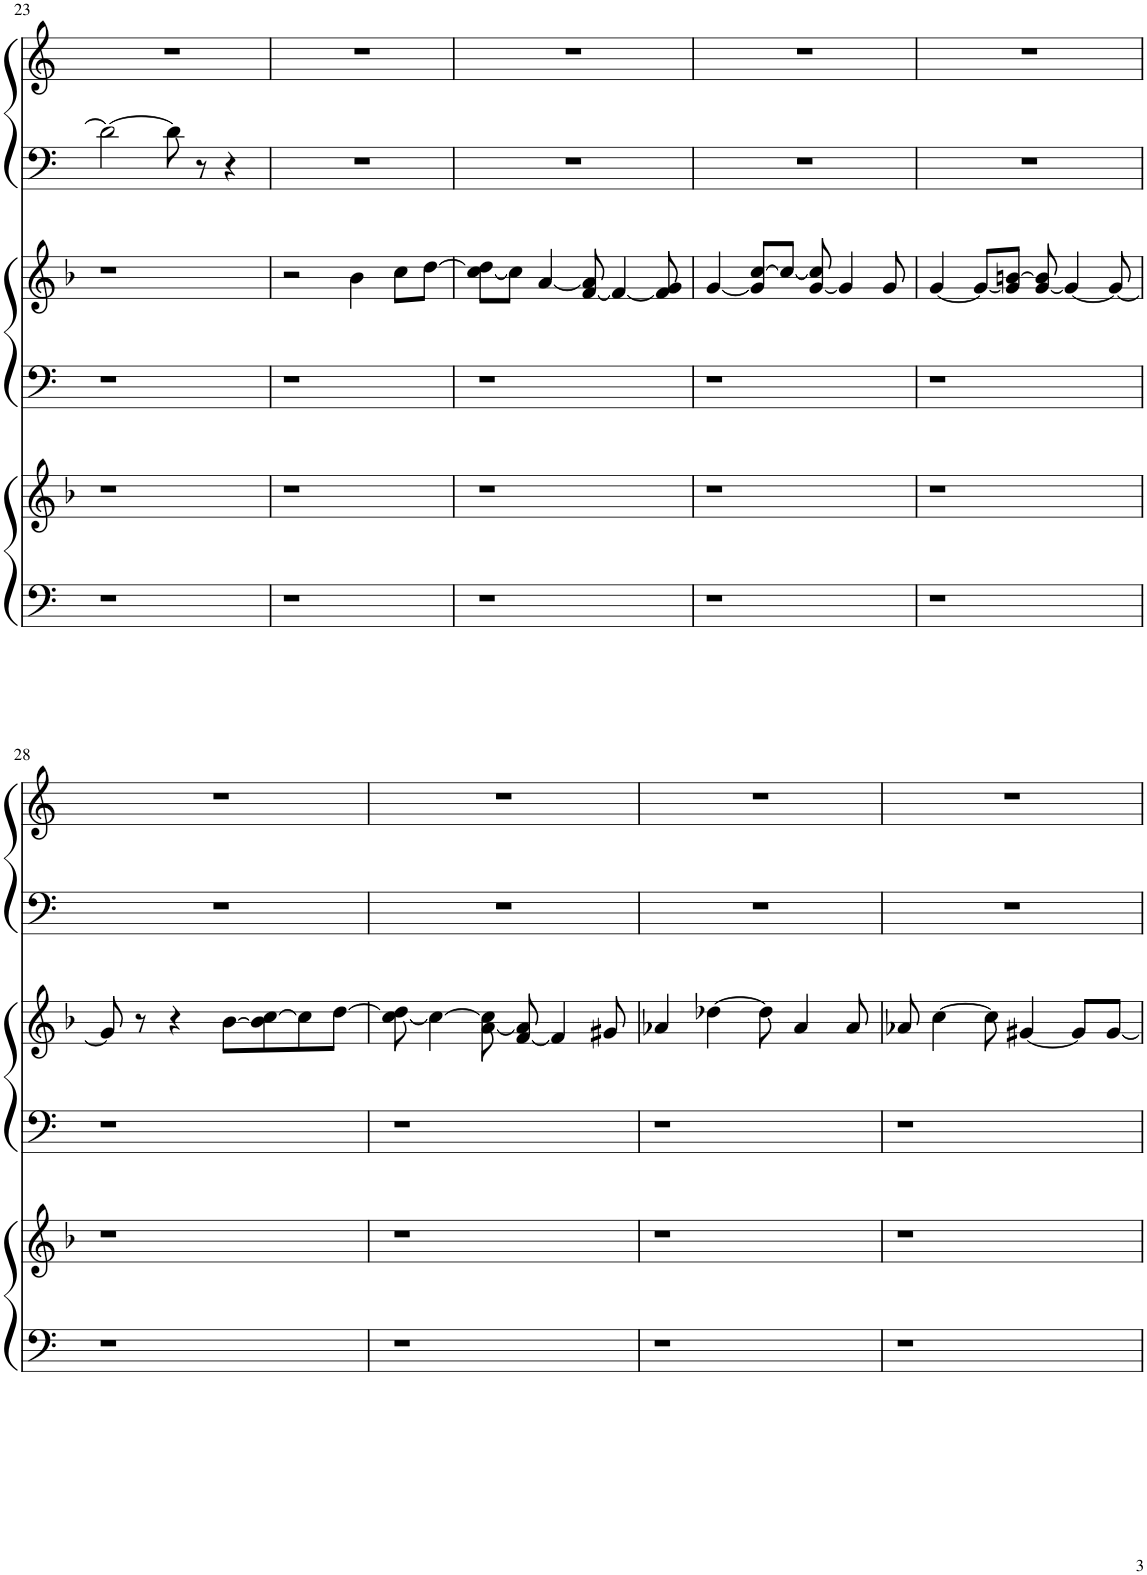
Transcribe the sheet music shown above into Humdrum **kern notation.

**kern	**kern	**kern	**kern	**kern	**kern
*part3	*part3	*part2	*part2	*part1	*part1
*staff6	*staff5	*staff4	*staff3	*staff2	*staff1
*I"Bass SS	*	*I"Bass SS	*	*I"Bass SS	*
*I'B	*	*I'B	*	*I'B	*
!!LO:PB:g=z
*clefF4	*clefG2	*clefF4	*clefG2	*clefF4	*clefG2
*k[]	*k[b-]	*k[]	*k[b-]	*k[]	*k[]
*M4/4	*M4/4	*M4/4	*M4/4	*M4/4	*M4/4
=23	=23	=23	=23	=23	=23
1r	1r	1r	1r	2d\_	1r
.	.	.	.	8d\]	.
.	.	.	.	8r	.
.	.	.	.	4r	.
=24	=24	=24	=24	=24	=24
1r	1r	1r	2r	1r	1r
.	.	.	4b-\	.	.
.	.	.	8cc\L	.	.
.	.	.	[8dd\J	.	.
=25	=25	=25	=25	=25	=25
1r	1r	1r	[8cc\ 8dd\]L	1r	1r
.	.	.	8cc\J]	.	.
.	.	.	[4a/	.	.
.	.	.	[8f/ 8a/]	.	.
.	.	.	4f/_	.	.
.	.	.	8f/] 8g/	.	.
=26	=26	=26	=26	=26	=26
1r	1r	1r	[4g/	1r	1r
.	.	.	8g/] [8cc/L	.	.
.	.	.	8cc/J_	.	.
.	.	.	[8g/ 8cc/]	.	.
.	.	.	4g/]	.	.
.	.	.	8g/	.	.
=27	=27	=27	=27	=27	=27
1r	1r	1r	[4g/	1r	1r
.	.	.	8g/L_	.	.
.	.	.	8g/] [8bn/J	.	.
.	.	.	[8g/ 8b/]	.	.
.	.	.	4g/_	.	.
.	.	.	8g/_	.	.
!!LO:LB:g=z
=28	=28	=28	=28	=28	=28
1r	1r	1r	8g/]	1r	1r
.	.	.	8r	.	.
.	.	.	4r	.	.
.	.	.	[8b-\L	.	.
.	.	.	8b-\] [8cc\	.	.
.	.	.	8cc\]	.	.
.	.	.	[8dd\J	.	.
=29	=29	=29	=29	=29	=29
1r	1r	1r	[8cc\ 8dd\]	1r	1r
.	.	.	4cc\_	.	.
.	.	.	[8a\ 8cc\]	.	.
.	.	.	[8f/ 8a/]	.	.
.	.	.	4f/]	.	.
.	.	.	8g#X/	.	.
=30	=30	=30	=30	=30	=30
1r	1r	1r	4a-X/	1r	1r
.	.	.	[4dd-X\	.	.
.	.	.	8dd-\]	.	.
.	.	.	4a-/	.	.
.	.	.	8a-/	.	.
=31	=31	=31	=31	=31	=31
1r	1r	1r	8a-X/	1r	1r
.	.	.	[4cc\	.	.
.	.	.	8cc\]	.	.
.	.	.	[4g#X/	.	.
.	.	.	8g#/L]	.	.
.	.	.	[8g#/J	.	.
=	=	=	=	=	=
*-	*-	*-	*-	*-	*-
